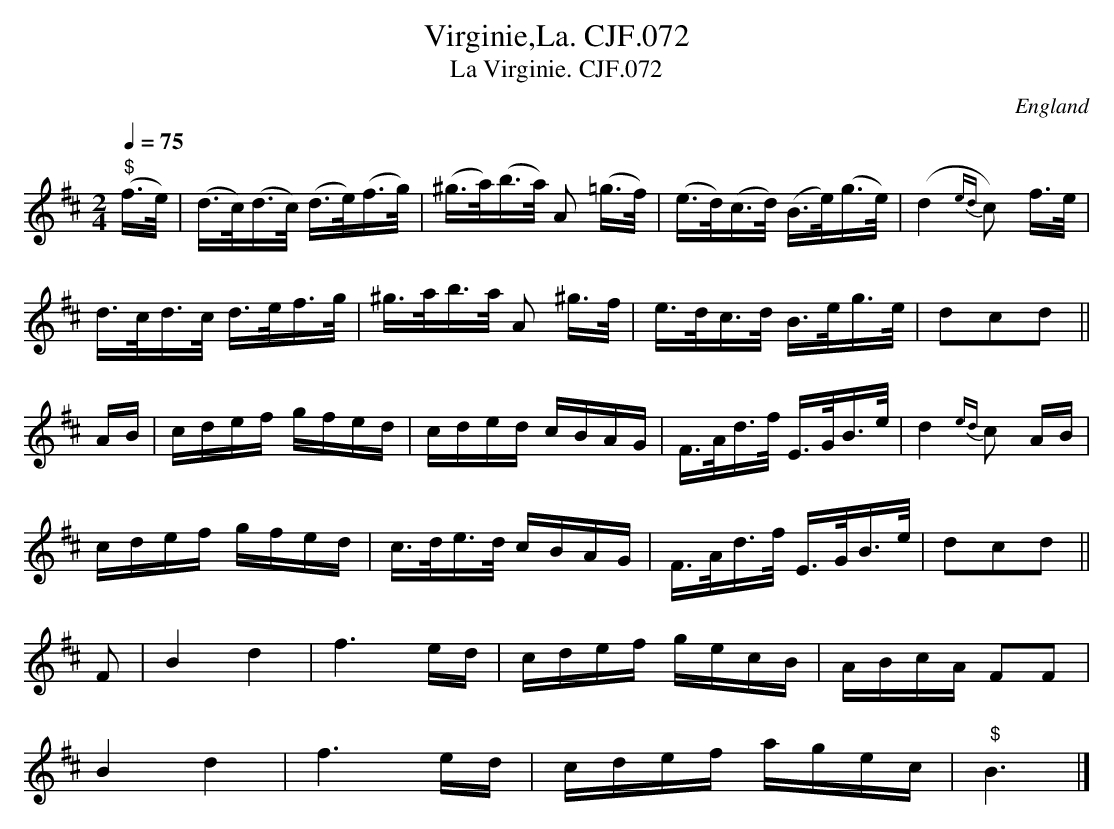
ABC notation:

X:1
T:Virginie,La. CJF.072
T:La Virginie. CJF.072
O:England
M:2/4
L:1/16
Q:1/4=75
K:D major
"$"(f>e)|(d>c)(d>c) (d>e)(f>g)|(^g>a)(b>a) A2 (=g>f)|\
(e>d)(c>d) (B>e)(g>e)|(d4{ed} c2) f>e|!
d>cd>c d>ef>g|^g>ab>a A2 ^g>f|e>dc>d B>eg>e|d2c2d2h||!
AB|cdef gfed|cded cBAG|F>Ad>f E>GB>e|d4 {ed}c2 AB|!
cdef gfed|c>de>d cBAG|F>Ad>f E>GB>e|d2c2d2||!
F2|B4d4|f6ed|cdef gecB|ABcA F2F2|!
B4d4|f6ed|cdef agec|" $"B6|]
